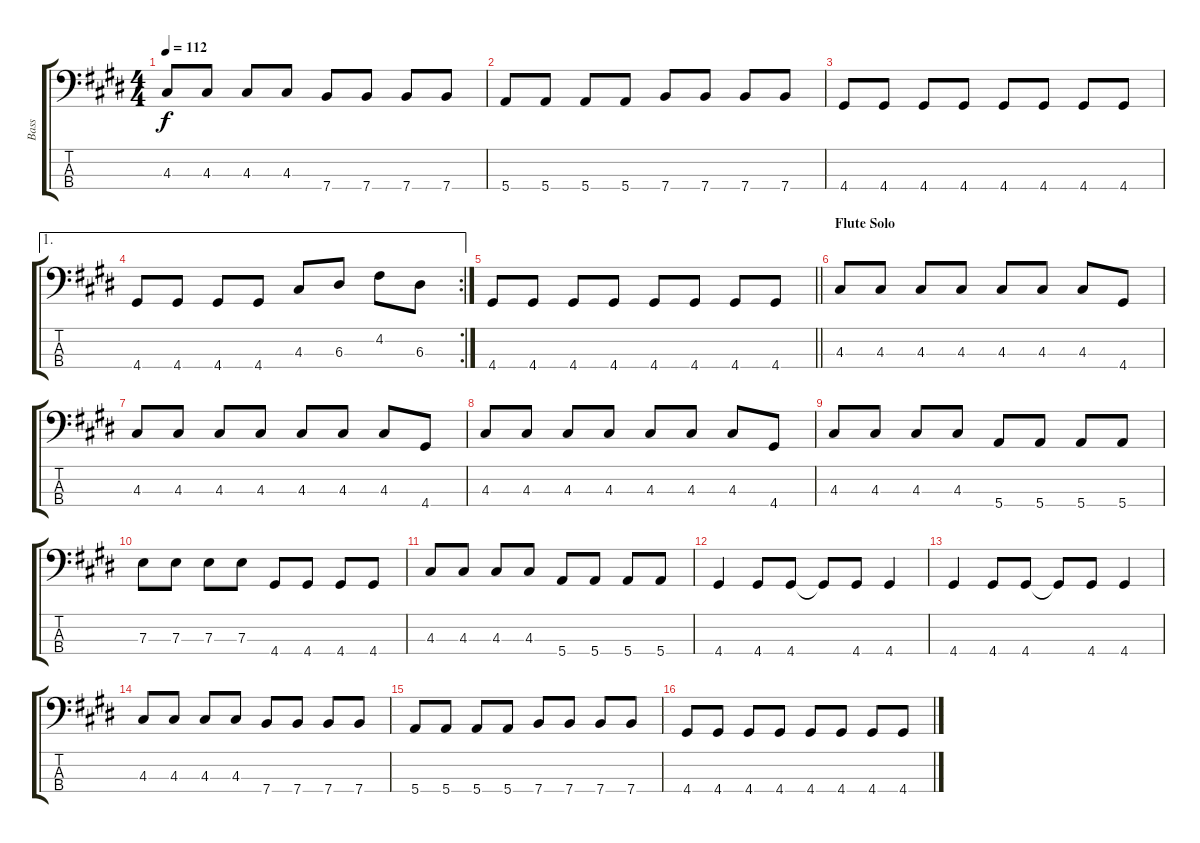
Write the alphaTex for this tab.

\track ("Bass" "Bass") {instrument electricbasspick}
\staff {score tabs}
\tuning (G2 D2 A1 E1) {hide}
\ts (4 4)
\tempo 112
\clef f4
\ks e
4.3.8{dy f} 4.3.8 4.3.8 4.3.8 7.4.8 7.4.8 7.4.8 7.4.8 |
5.4.8 5.4.8 5.4.8 5.4.8 7.4.8 7.4.8 7.4.8 7.4.8 |
4.4.8 4.4.8 4.4.8 4.4.8 4.4.8 4.4.8 4.4.8 4.4.8 |
\ae 1
\rc 2
4.4.8 4.4.8 4.4.8 4.4.8 4.3.8 6.3.8 4.2.8 6.3.8 |
\barLineRight lightlight
4.4.8 4.4.8 4.4.8 4.4.8 4.4.8 4.4.8 4.4.8 4.4.8 |
\section ("" "Flute Solo")
4.3.8 4.3.8 4.3.8 4.3.8 4.3.8 4.3.8 4.3.8 4.4.8 |
4.3.8 4.3.8 4.3.8 4.3.8 4.3.8 4.3.8 4.3.8 4.4.8 |
4.3.8 4.3.8 4.3.8 4.3.8 4.3.8 4.3.8 4.3.8 4.4.8 |
4.3.8 4.3.8 4.3.8 4.3.8 5.4.8 5.4.8 5.4.8 5.4.8 |
7.3.8 7.3.8 7.3.8 7.3.8 4.4.8 4.4.8 4.4.8 4.4.8 |
4.3.8 4.3.8 4.3.8 4.3.8 5.4.8 5.4.8 5.4.8 5.4.8 |
4.4.4 4.4.8 4.4.8 4.4{t}.8 4.4.8 4.4.4 |
4.4.4 4.4.8 4.4.8 4.4{t}.8 4.4.8 4.4.4 |
4.3.8 4.3.8 4.3.8 4.3.8 7.4.8 7.4.8 7.4.8 7.4.8 |
5.4.8 5.4.8 5.4.8 5.4.8 7.4.8 7.4.8 7.4.8 7.4.8 |
4.4.8 4.4.8 4.4.8 4.4.8 4.4.8 4.4.8 4.4.8 4.4.8
